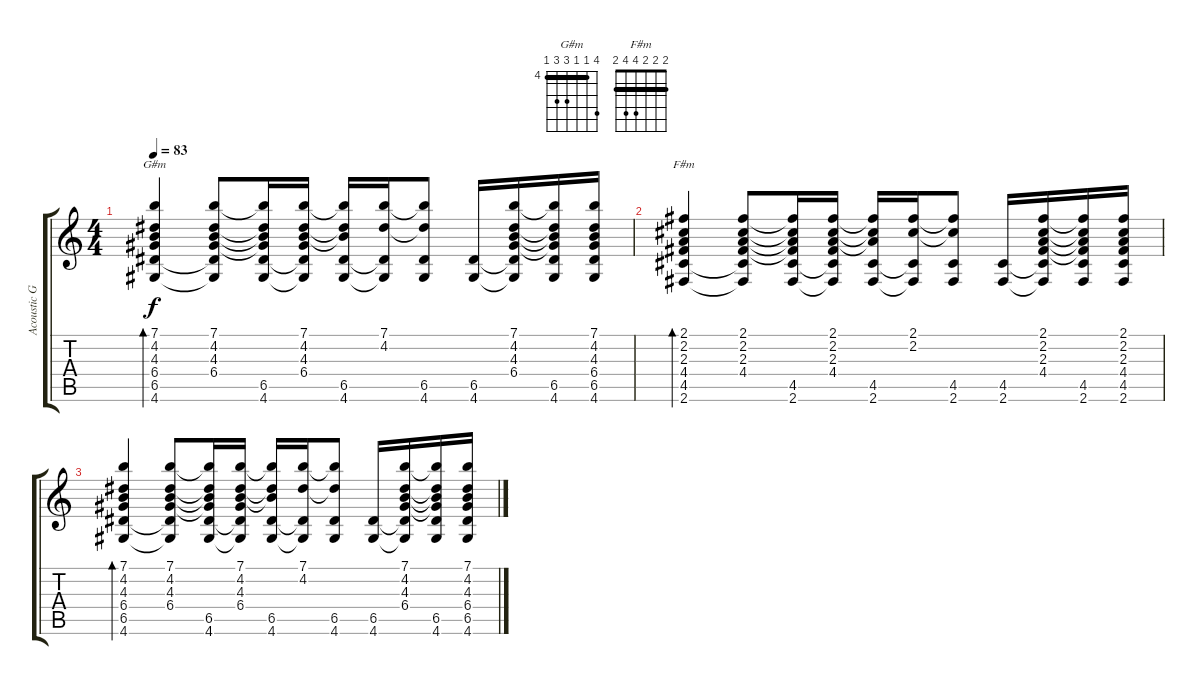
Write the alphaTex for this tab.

\track ("Acoustic Guitar" "Acoustic G") {instrument acousticguitarsteel}
\staff {score tabs}
\tuning (E4 B3 G3 D3 A2 E2) {hide}
\chord ("G#m" 7 4 4 6 6 4) {firstfret 4 barre 4}
\chord ("F#m" 2 2 2 4 4 2) {barre 2}
\ts (4 4)
\tempo 83
\clef g2
\ks c
(7.1 4.2 4.3 6.4 6.5 4.6).4{bd 60 ch "G#m" dy f} (7.1 4.2 4.3 6.4 6.5{t} 4.6{t}).8 (7.1{t} 4.2{t} 4.3{t} 6.4{t} 6.5 4.6).16 (7.1 4.2 4.3 6.4 6.5{t} 4.6{t}).16 (7.1{t} 4.2{t} 4.3{t} 6.5 4.6).16 (7.1 4.2 6.5{t} 4.6{t}).16 (7.1{t} 4.2{t} 6.5 4.6).8 (6.5 4.6).16 (7.1 4.2 4.3 6.4 6.5{t} 4.6{t}).16 (7.1{t} 4.2{t} 4.3{t} 6.4{t} 6.5 4.6).16 (7.1 4.2 4.3 6.4 6.5 4.6).16 |
(2.1 2.2 2.3 4.4 4.5 2.6).4{bd 60 ch "F#m"} (2.1 2.2 2.3 4.4 4.5{t} 2.6{t}).8 (2.1{t} 2.2{t} 2.3{t} 4.4{t} 4.5 2.6).16 (2.1 2.2 2.3 4.4 4.5{t} 2.6{t}).16 (2.1{t} 2.2{t} 2.3{t} 4.5 2.6).16 (2.1 2.2 4.5{t} 2.6{t}).16 (2.1{t} 2.2{t} 4.5 2.6).8 (4.5 2.6).16 (2.1 2.2 2.3 4.4 4.5{t} 2.6{t}).16 (2.1{t} 2.2{t} 2.3{t} 4.4{t} 4.5 2.6).16 (2.1 2.2 2.3 4.4 4.5 2.6).16 |
(7.1 4.2 4.3 6.4 6.5 4.6).4{bd 60} (7.1 4.2 4.3 6.4 6.5{t} 4.6{t}).8 (7.1{t} 4.2{t} 4.3{t} 6.4{t} 6.5 4.6).16 (7.1 4.2 4.3 6.4 6.5{t} 4.6{t}).16 (7.1{t} 4.2{t} 4.3{t} 6.5 4.6).16 (7.1 4.2 6.5{t} 4.6{t}).16 (7.1{t} 4.2{t} 6.5 4.6).8 (6.5 4.6).16 (7.1 4.2 4.3 6.4 6.5{t} 4.6{t}).16 (7.1{t} 4.2{t} 4.3{t} 6.4{t} 6.5 4.6).16 (7.1 4.2 4.3 6.4 6.5 4.6).16
